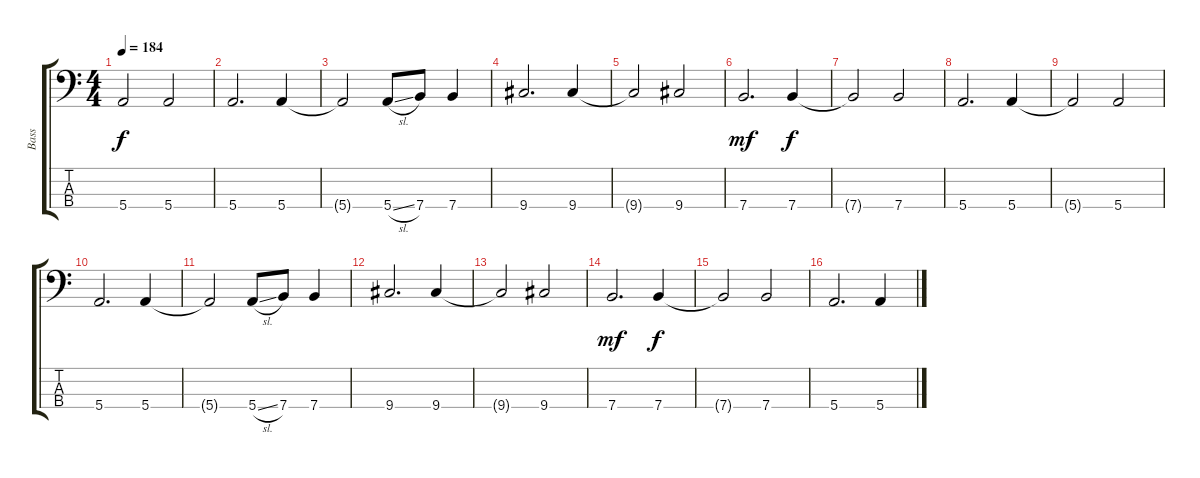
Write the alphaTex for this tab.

\track ("Bass" "Bass") {instrument electricbasspick}
\staff {score tabs}
\tuning (Gb2 E2 B1 E1) {hide}
\ts (4 4)
\tempo 184
\clef f4
\ks c
5.4{t}.2{dy f} 5.4.2 |
5.4.2{d} 5.4.4 |
5.4{t}.2 5.4{sl}.8 7.4.8 7.4.4 |
9.4.2{d} 9.4.4 |
9.4{t}.2 9.4.2 |
7.4.2{d dy mf} 7.4.4{dy f} |
7.4{t}.2 7.4.2 |
5.4.2{d} 5.4.4 |
5.4{t}.2 5.4.2 |
5.4.2{d} 5.4.4 |
5.4{t}.2 5.4{sl}.8 7.4.8 7.4.4 |
9.4.2{d} 9.4.4 |
9.4{t}.2 9.4.2 |
7.4.2{d dy mf} 7.4.4{dy f} |
7.4{t}.2 7.4.2 |
5.4.2{d} 5.4.4
